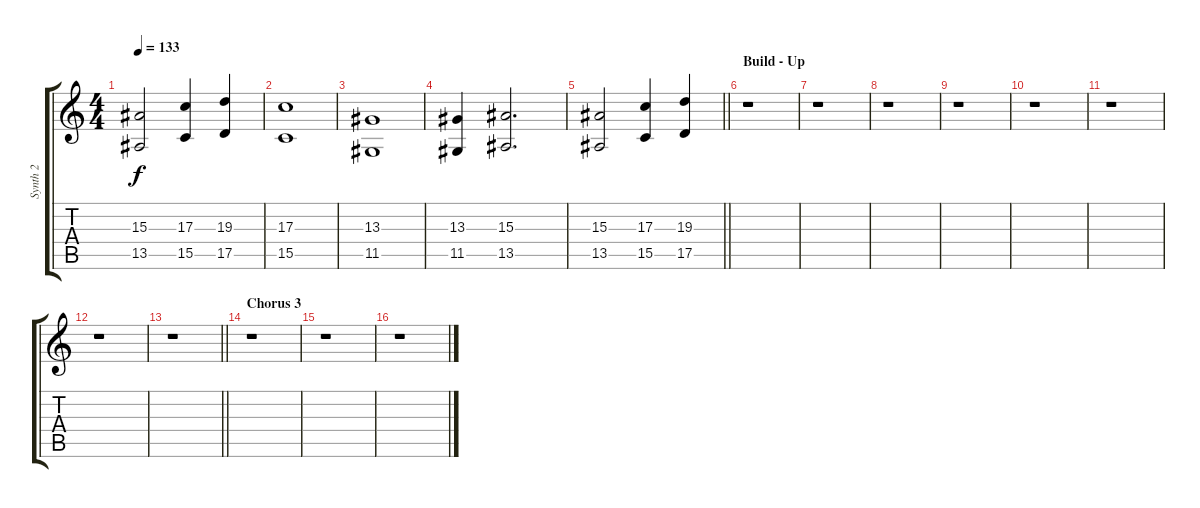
\track ("Synth 2" "Synth 2") {instrument pad2warm}
\staff {score tabs}
\tuning (E4 B3 G3 D3 A2 E2) {hide}
\ts (4 4)
\tempo 133
\clef g2
\ks c
(15.3 13.5).2{dy f} (17.3 15.5).4 (19.3 17.5).4 |
(17.3 15.5).1 |
(13.3 11.5).1 |
(13.3 11.5).4 (15.3 13.5).2{d} |
\barLineRight lightlight
(15.3 13.5).2 (17.3 15.5).4 (19.3 17.5).4 |
\section ("" "Build - Up")
r.1 |
r.1 |
r.1 |
r.1 |
r.1 |
r.1 |
r.1 |
\barLineRight lightlight
r.1 |
\section ("" "Chorus 3")
r.1 |
r.1 |
r.1
